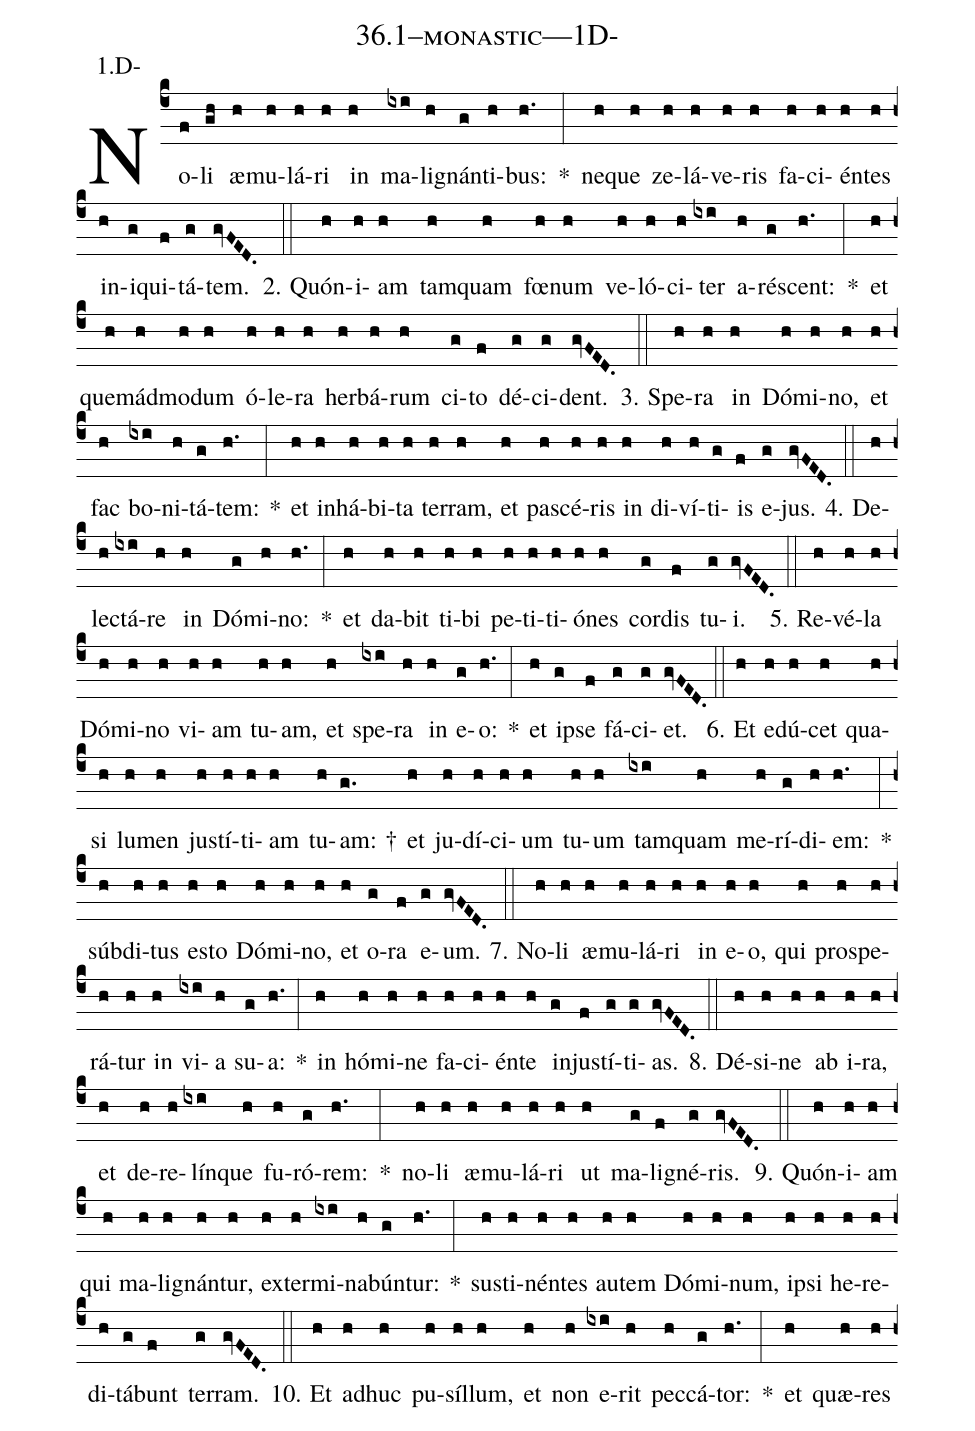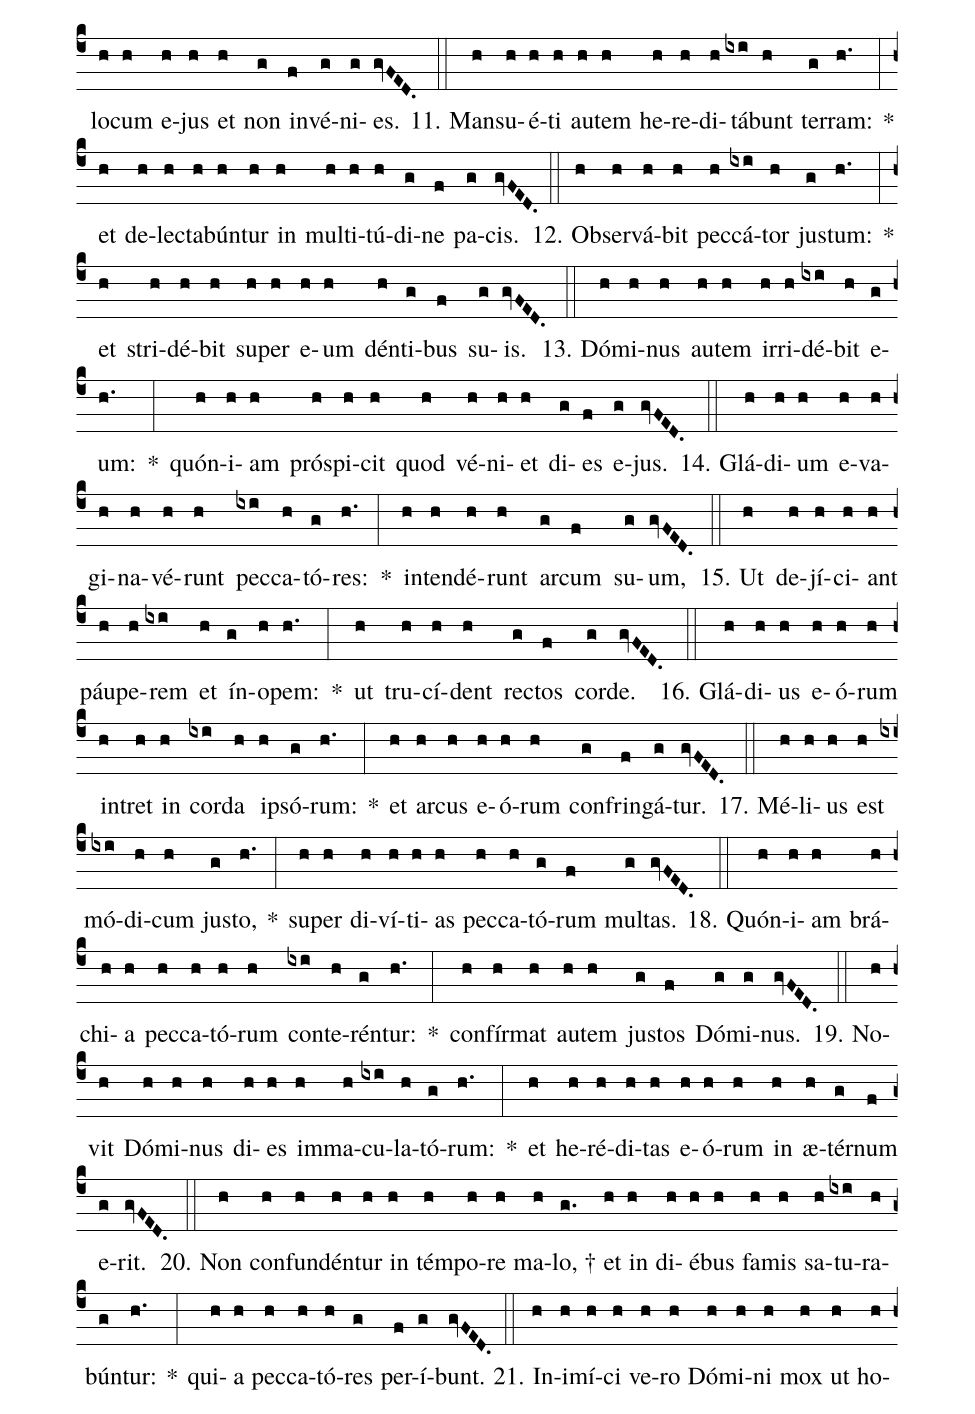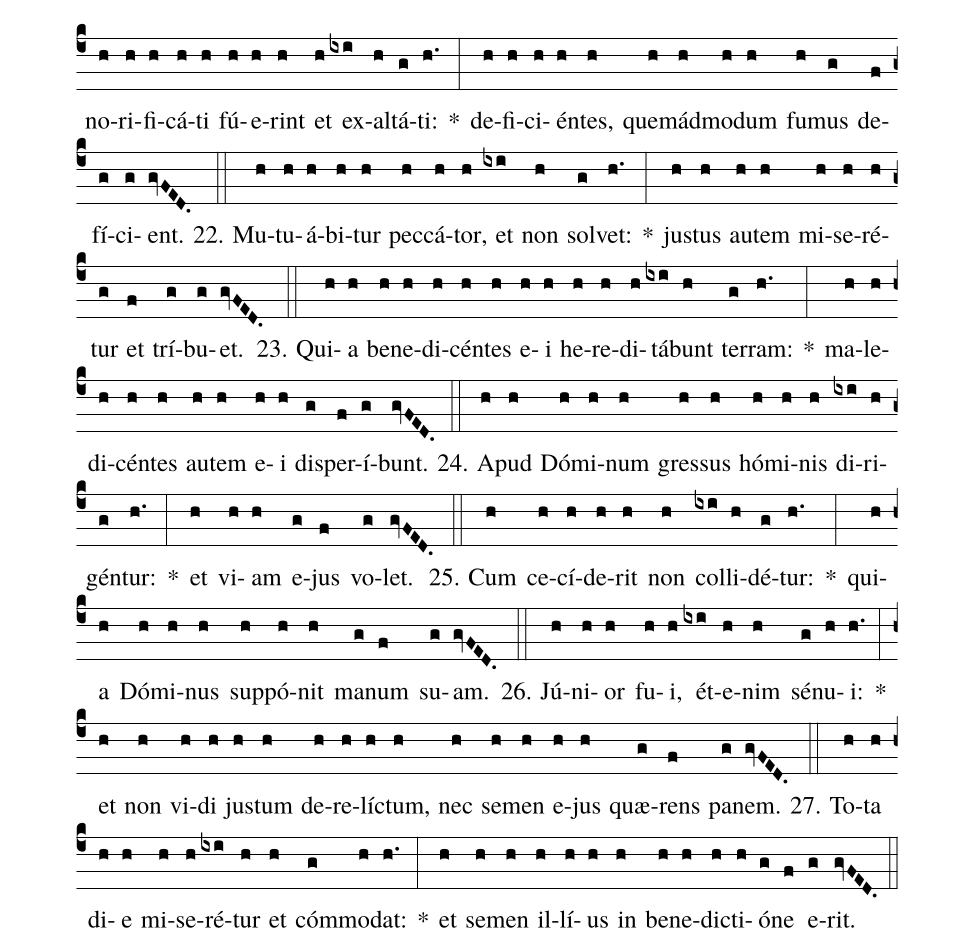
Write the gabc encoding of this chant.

name: 36.1--monastic---1D-;
annotation: 1.D-;
%%
(c4)No(f)li(gh) æ(h)mu(h)lá(h)ri(h) in(h) ma(ixi)li(h)gnán(g)ti(h)bus:(h.) *(:) ne(h)que(h) ze(h)lá(h)ve(h)ris(h) fa(h)ci(h)én(h)tes(h) in(h)i(g)qui(f)tá(g)tem.(gvFED.) (::)
2. Quón(h)i(h)am(h) tam(h)quam(h) fœ(h)num(h) ve(h)ló(h)ci(h)ter(ixi) a(h)ré(g)scent:(h.) *(:) et(h) quem(h)ád(h)mo(h)dum(h) ó(h)le(h)ra(h) her(h)bá(h)rum(h) ci(g)to(f) dé(g)ci(g)dent.(gvFED.) (::)
3. Spe(h)ra(h) in(h) Dó(h)mi(h)no,(h) et(h) fac(h) bo(ixi)ni(h)tá(g)tem:(h.) *(:) et(h) in(h)há(h)bi(h)ta(h) ter(h)ram,(h) et(h) pa(h)scé(h)ris(h) in(h) di(h)ví(h)ti(g)is(f) e(g)jus.(gvFED.) (::)
4. De(h)lec(h)tá(ixi)re(h) in(h) Dó(g)mi(h)no:(h.) *(:) et(h) da(h)bit(h) ti(h)bi(h) pe(h)ti(h)ti(h)ó(h)nes(h) cor(g)dis(f) tu(g)i.(gvFED.) (::)
5. Re(h)vé(h)la(h) Dó(h)mi(h)no(h) vi(h)am(h) tu(h)am,(h) et(h) spe(ixi)ra(h) in(h) e(g)o:(h.) *(:) et(h) ip(g)se(f) fá(g)ci(g)et.(gvFED.) (::)
6. Et(h) e(h)dú(h)cet(h) qua(h)si(h) lu(h)men(h) jus(h)tí(h)ti(h)am(h) tu(h)am: †(g.) et(h) ju(h)dí(h)ci(h)um(h) tu(h)um(h) tam(ixi)quam(h) me(h)rí(g)di(h)em:(h.) *(:) súb(h)di(h)tus(h) es(h)to(h) Dó(h)mi(h)no,(h) et(h) o(g)ra(f) e(g)um.(gvFED.) (::)
7. No(h)li(h) æ(h)mu(h)lá(h)ri(h) in(h) e(h)o,(h) qui(h) pro(h)spe(h)rá(h)tur(h) in(h) vi(ixi)a(h) su(g)a:(h.) *(:) in(h) hó(h)mi(h)ne(h) fa(h)ci(h)én(h)te(h) in(g)jus(f)tí(g)ti(g)as.(gvFED.) (::)
8. Dé(h)si(h)ne(h) ab(h) i(h)ra,(h) et(h) de(h)re(h)lín(ixi)que(h) fu(h)ró(g)rem:(h.) *(:) no(h)li(h) æ(h)mu(h)lá(h)ri(h) ut(h) ma(g)li(f)gné(g)ris.(gvFED.) (::)
9. Quón(h)i(h)am(h) qui(h) ma(h)li(h)gnán(h)tur,(h) ex(h)ter(h)mi(ixi)na(h)bún(g)tur:(h.) *(:) sus(h)ti(h)nén(h)tes(h) au(h)tem(h) Dó(h)mi(h)num,(h) ip(h)si(h) he(h)re(h)di(h)tá(g)bunt(f) ter(g)ram.(gvFED.) (::)
10. Et(h) ad(h)huc(h) pu(h)síl(h)lum,(h) et(h) non(h) e(ixi)rit(h) pec(h)cá(g)tor:(h.) *(:) et(h) quæ(h)res(h) lo(h)cum(h) e(h)jus(h) et(h) non(g) in(f)vé(g)ni(g)es.(gvFED.) (::)
11. Man(h)su(h)é(h)ti(h) au(h)tem(h) he(h)re(h)di(h)tá(ixi)bunt(h) ter(g)ram:(h.) *(:) et(h) de(h)lec(h)ta(h)bún(h)tur(h) in(h) mul(h)ti(h)tú(h)di(g)ne(f) pa(g)cis.(gvFED.) (::)
12. Ob(h)ser(h)vá(h)bit(h) pec(h)cá(ixi)tor(h) jus(g)tum:(h.) *(:) et(h) stri(h)dé(h)bit(h) su(h)per(h) e(h)um(h) dén(h)ti(g)bus(f) su(g)is.(gvFED.) (::)
13. Dó(h)mi(h)nus(h) au(h)tem(h) ir(h)ri(h)dé(ixi)bit(h) e(g)um:(h.) *(:) quón(h)i(h)am(h) pró(h)spi(h)cit(h) quod(h) vé(h)ni(h)et(h) di(g)es(f) e(g)jus.(gvFED.) (::)
14. Glá(h)di(h)um(h) e(h)va(h)gi(h)na(h)vé(h)runt(h) pec(ixi)ca(h)tó(g)res:(h.) *(:) in(h)ten(h)dé(h)runt(h) ar(g)cum(f) su(g)um,(gvFED.) (::)
15. Ut(h) de(h)jí(h)ci(h)ant(h) páu(h)pe(h)rem(ixi) et(h) ín(g)o(h)pem:(h.) *(:) ut(h) tru(h)cí(h)dent(h) rec(g)tos(f) cor(g)de.(gvFED.) (::)
16. Glá(h)di(h)us(h) e(h)ó(h)rum(h) in(h)tret(h) in(h) cor(ixi)da(h) ip(h)só(g)rum:(h.) *(:) et(h) ar(h)cus(h) e(h)ó(h)rum(h) con(g)frin(f)gá(g)tur.(gvFED.) (::)
17. Mé(h)li(h)us(h) est(h) mó(ixi)di(h)cum(h) jus(g)to,(h.) *(:) su(h)per(h) di(h)ví(h)ti(h)as(h) pec(h)ca(h)tó(g)rum(f) mul(g)tas.(gvFED.) (::)
18. Quón(h)i(h)am(h) brá(h)chi(h)a(h) pec(h)ca(h)tó(h)rum(h) con(ixi)te(h)rén(g)tur:(h.) *(:) con(h)fír(h)mat(h) au(h)tem(h) jus(g)tos(f) Dó(g)mi(g)nus.(gvFED.) (::)
19. No(h)vit(h) Dó(h)mi(h)nus(h) di(h)es(h) im(h)ma(h)cu(ixi)la(h)tó(g)rum:(h.) *(:) et(h) he(h)ré(h)di(h)tas(h) e(h)ó(h)rum(h) in(h) æ(h)tér(g)num(f) e(g)rit.(gvFED.) (::)
20. Non(h) con(h)fun(h)dén(h)tur(h) in(h) tém(h)po(h)re(h) ma(h)lo, †(g.) et(h) in(h) di(h)é(h)bus(h) fa(h)mis(h) sa(h)tu(ixi)ra(h)bún(g)tur:(h.) *(:) qui(h)a(h) pec(h)ca(h)tó(h)res(g) per(f)í(g)bunt.(gvFED.) (::)
21. In(h)i(h)mí(h)ci(h) ve(h)ro(h) Dó(h)mi(h)ni(h) mox(h) ut(h) ho(h)no(h)ri(h)fi(h)cá(h)ti(h) fú(h)e(h)rint(h) et(h) ex(ixi)al(h)tá(g)ti:(h.) *(:) de(h)fi(h)ci(h)én(h)tes,(h) quem(h)ád(h)mo(h)dum(h) fu(h)mus(g) de(f)fí(g)ci(g)ent.(gvFED.) (::)
22. Mu(h)tu(h)á(h)bi(h)tur(h) pec(h)cá(h)tor,(h) et(ixi) non(h) sol(g)vet:(h.) *(:) jus(h)tus(h) au(h)tem(h) mi(h)se(h)ré(h)tur(g) et(f) trí(g)bu(g)et.(gvFED.) (::)
23. Qui(h)a(h) be(h)ne(h)di(h)cén(h)tes(h) e(h)i(h) he(h)re(h)di(h)tá(ixi)bunt(h) ter(g)ram:(h.) *(:) ma(h)le(h)di(h)cén(h)tes(h) au(h)tem(h) e(h)i(h) dis(g)per(f)í(g)bunt.(gvFED.) (::)
24. A(h)pud(h) Dó(h)mi(h)num(h) gres(h)sus(h) hó(h)mi(h)nis(h) di(ixi)ri(h)gén(g)tur:(h.) *(:) et(h) vi(h)am(h) e(g)jus(f) vo(g)let.(gvFED.) (::)
25. Cum(h) ce(h)cí(h)de(h)rit(h) non(h) col(ixi)li(h)dé(g)tur:(h.) *(:) qui(h)a(h) Dó(h)mi(h)nus(h) sup(h)pó(h)nit(h) ma(g)num(f) su(g)am.(gvFED.) (::)
26. Jú(h)ni(h)or(h) fu(h)i,(h) ét(ixi)e(h)nim(h) sé(g)nu(h)i:(h.) *(:) et(h) non(h) vi(h)di(h) jus(h)tum(h) de(h)re(h)líc(h)tum,(h) nec(h) se(h)men(h) e(h)jus(h) quæ(g)rens(f) pa(g)nem.(gvFED.) (::)
27. To(h)ta(h) di(h)e(h) mi(h)se(h)ré(ixi)tur(h) et(h) cóm(g)mo(h)dat:(h.) *(:) et(h) se(h)men(h) il(h)lí(h)us(h) in(h) be(h)ne(h)dic(h)ti(h)ó(g)ne(f) e(g)rit.(gvFED.) (::)
